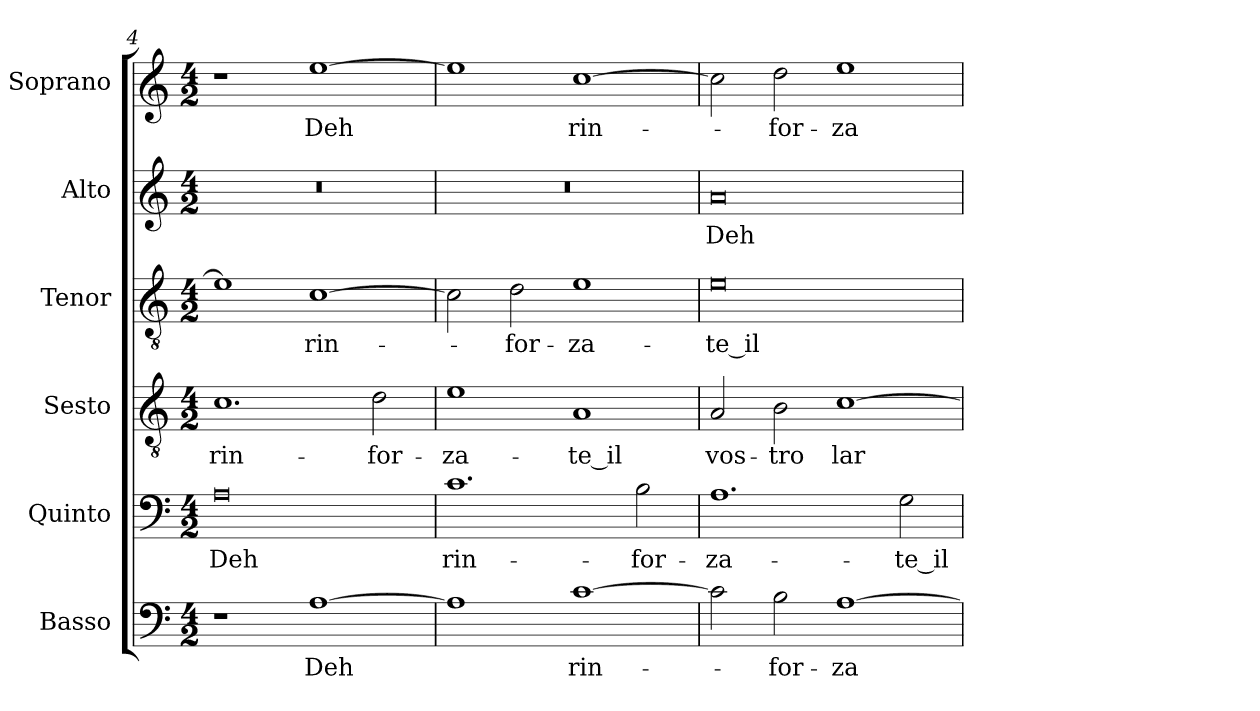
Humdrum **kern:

**kern	**text	**kern	**text	**kern	**text	**kern	**text	**kern	**text	**kern	**text
*part6	*part6	*part5	*part5	*part4	*part4	*part3	*part3	*part2	*part2	*part1	*part1
*staff6	*staff6	*staff5	*staff5	*staff4	*staff4	*staff3	*staff3	*staff2	*staff2	*staff1	*staff1
*I"Basso	*	*I"Quinto	*	*I"Sesto	*	*I"Tenor	*	*I"Alto	*	*I"Soprano	*
*	*	*	*	*I'T.	*	*I'T.	*	*I'A.	*	*I'Sop.	*
*clefF4	*	*clefF4	*	*clefGv2	*	*clefGv2	*	*clefG2	*	*clefG2	*
*	*	*	*	*ITrd7c12	*	*ITrd7c12	*	*	*	*	*
*k[]	*	*k[]	*	*k[]	*	*k[]	*	*k[]	*	*k[]	*
*C:	*	*C:	*	*C:	*	*C:	*	*C:	*	*C:	*
*M4/2	*	*M4/2	*	*M4/2	*	*M4/2	*	*M4/2	*	*M4/2	*
=4	=4	=4	=4	=4	=4	=4	=4	=4	=4	=4	=4
!	!	!	!LO:LY:b:color=#000000	!	!	!	!	!	!	!	!
!	!	!	!	!	!LO:LY:b:color=#000000	!	!	!LO:N:vis=1	!	!	!
1r	.	0Ai	Deh	1.Ci	rin-	1Ei]	.	0r	.	1r	.
!	!LO:LY:b:color=#000000	!	!	!	!	!	!	!	!	!	!
!	!	!	!	!	!	!	!LO:LY:b:color=#000000	!	!	!	!
!	!	!	!	!	!	!	!	!	!	!	!LO:LY:b:color=#000000
[1Ai	Deh	.	.	.	.	[1Ci	rin-	.	.	[1eei	Deh
!	!	!	!	!	!LO:LY:b:color=#000000	!	!	!	!	!	!
.	.	.	.	2Di\	-for-	.	.	.	.	.	.
=5	=5	=5	=5	=5	=5	=5	=5	=5	=5	=5	=5
!	!	!	!LO:LY:b:color=#000000	!	!	!	!	!	!	!	!
!	!	!	!	!	!LO:LY:b:color=#000000	!	!	!LO:N:vis=1	!	!	!
1Ai]	.	1.ci	rin-	1Ei	-za-	2Ci\]	.	0r	.	1eei]	.
!	!	!	!	!	!	!	!LO:LY:b:color=#000000	!	!	!	!
.	.	.	.	.	.	2Di\	-for-	.	.	.	.
!	!LO:LY:b:color=#000000	!	!	!	!	!	!	!	!	!	!
!	!	!	!	!	!LO:LY:b:color=#000000	!	!	!	!	!	!
!	!	!	!	!	!	!	!LO:LY:b:color=#000000	!	!	!	!
!	!	!	!	!	!	!	!	!	!	!	!LO:LY:b:color=#000000
[1ci	rin-	.	.	1AAi	-te_il	1Ei	-za-	.	.	[1cci	rin-
!	!	!	!LO:LY:b:color=#000000	!	!	!	!	!	!	!	!
.	.	2Bi\	-for-	.	.	.	.	.	.	.	.
=6	=6	=6	=6	=6	=6	=6	=6	=6	=6	=6	=6
!	!	!	!LO:LY:b:color=#000000	!	!	!	!	!	!	!	!
!	!	!	!	!	!LO:LY:b:color=#000000	!	!	!	!	!	!
!	!	!	!	!	!	!	!LO:LY:b:color=#000000	!	!	!	!
!	!	!	!	!	!	!	!	!	!LO:LY:b:color=#000000	!	!
2ci\]	.	1.Ai	-za-	2AAi/	vos-	0Ei	-te_il	0ai	Deh	2cci\]	.
!	!LO:LY:b:color=#000000	!	!	!	!	!	!	!	!	!	!
!	!	!	!	!	!LO:LY:b:color=#000000	!	!	!	!	!	!
!	!	!	!	!	!	!	!	!	!	!	!LO:LY:b:color=#000000
2Bi\	-for-	.	.	2BBi\	-tro	.	.	.	.	2ddi\	-for-
!	!LO:LY:b:color=#000000	!	!	!	!	!	!	!	!	!	!
!	!	!	!	!	!LO:LY:b:color=#000000	!	!	!	!	!	!
!	!	!	!	!	!	!	!	!	!	!	!LO:LY:b:color=#000000
[1Ai	-za-	.	.	[1Ci	lar-	.	.	.	.	1eei	-za-
!	!	!	!LO:LY:b:color=#000000	!	!	!	!	!	!	!	!
.	.	2Gi\	-te_il	.	.	.	.	.	.	.	.
=	=	=	=	=	=	=	=	=	=	=	=
*-	*-	*-	*-	*-	*-	*-	*-	*-	*-	*-	*-
